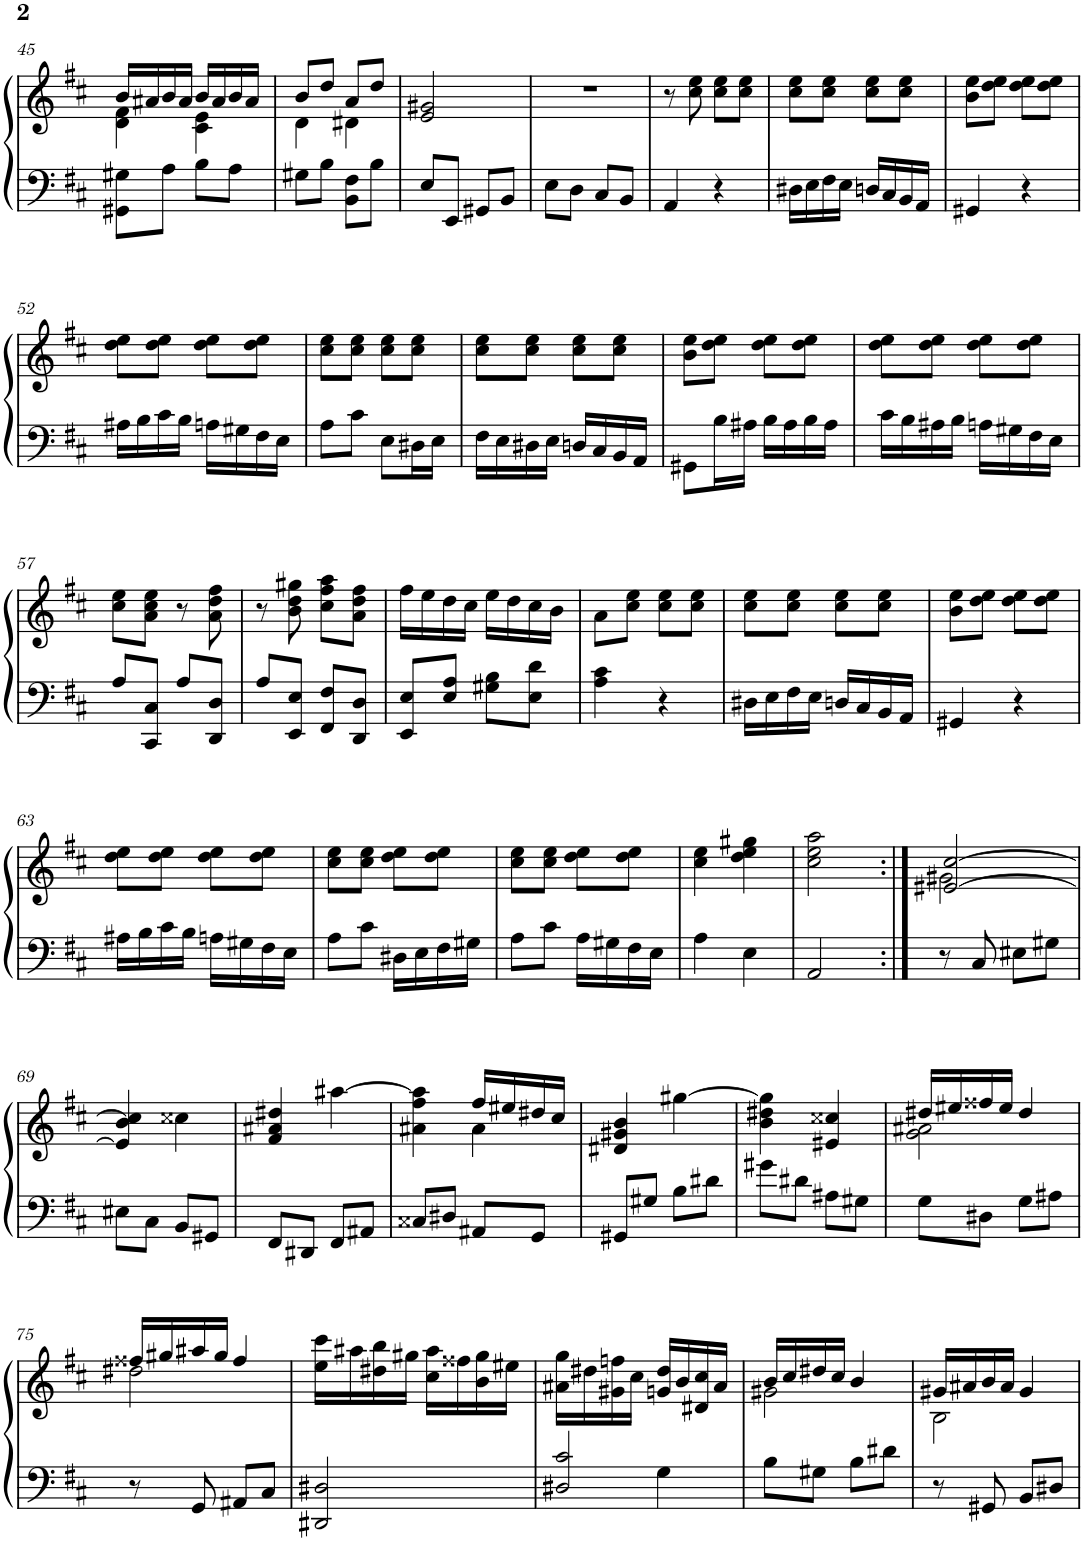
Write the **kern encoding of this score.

**kern	**kern
*part1	*part1
*staff2	*staff1
*I"Piano	*
*I'Pno.	*
!!LO:PB:g=z
*clefF4	*clefG2
*k[f#c#]	*k[f#c#]
*M2/4	*M2/4
=45	=45
*	*^
8GG#X\ 8G#X\L	16b/LL	4d\ 4f#\
.	16a#X/	.
8A\J	16b/	.
.	16a#/JJ	.
8B\L	16b/LL	4c#\ 4e\
.	16a#/	.
8A\J	16b/	.
.	16a#/JJ	.
=46	=46	=46
8G#X\L	8b/L	4d\
8B\J	8dd/J	.
8BB\ 8F#\L	8a/L	4d#X\
8B\J	8dd/J	.
*	*v	*v
=47	=47
8E/L	2e/ 2g#X/
8EE/J	.
8GG#X/L	.
8BB/J	.
=48	=48
8E\L	2r
8D\J	.
8C#/L	.
8BB/J	.
=49	=49
4AA/	8r
.	8cc#\ 8ee\
4r	8cc#\ 8ee\L
.	8cc#\ 8ee\J
=50	=50
16D#X\LL	8cc#\ 8ee\L
16E\	.
16F#\	8cc#\ 8ee\J
16E\JJ	.
16Dn/LL	8cc#\ 8ee\L
16C#/	.
16BB/	8cc#\ 8ee\J
16AA/JJ	.
=51	=51
4GG#X/	8b\ 8ee\L
.	8dd\ 8ee\J
4r	8dd\ 8ee\L
.	8dd\ 8ee\J
!!LO:LB:g=z
=52	=52
16A#X\LL	8dd\ 8ee\L
16B\	.
16c#\	8dd\ 8ee\J
16B\JJ	.
16An\LL	8dd\ 8ee\L
16G#X\	.
16F#\	8dd\ 8ee\J
16E\JJ	.
=53	=53
8A\L	8cc#\ 8ee\L
8c#\J	8cc#\ 8ee\J
8E\L	8cc#\ 8ee\L
16D#X\L	8cc#\ 8ee\J
16E\JJ	.
=54	=54
16F#\LL	8cc#\ 8ee\L
16E\	.
16D#X\	8cc#\ 8ee\J
16E\JJ	.
16Dn/LL	8cc#\ 8ee\L
16C#/	.
16BB/	8cc#\ 8ee\J
16AA/JJ	.
=55	=55
8GG#X\L	8b\ 8ee\L
16B\L	8dd\ 8ee\J
16A#X\JJ	.
16B\LL	8dd\ 8ee\L
16A#\	.
16B\	8dd\ 8ee\J
16A#\JJ	.
=56	=56
16c#\LL	8dd\ 8ee\L
16B\	.
16A#X\	8dd\ 8ee\J
16B\JJ	.
16An\LL	8dd\ 8ee\L
16G#X\	.
16F#\	8dd\ 8ee\J
16E\JJ	.
!!LO:LB:g=z
=57	=57
8A/L	8cc#\ 8ee\L
8CC#/ 8C#/J	8a\ 8cc#\ 8ee\J
8A/L	8r
8DD/ 8D/J	8a\ 8dd\ 8ff#\
=58	=58
8A/L	8r
8EE/ 8E/J	8b\ 8dd\ 8gg#X\
8FF#/ 8F#/L	8cc#\ 8ff#\ 8aa\L
8DD/ 8D/J	8a\ 8dd\ 8ff#\J
=59	=59
8EE/ 8E/L	16ff#\LL
.	16ee\
8E/ 8A/J	16dd\
.	16cc#\JJ
8G#X\ 8B\L	16ee\LL
.	16dd\
8E\ 8d\J	16cc#\
.	16b\JJ
=60	=60
4A\ 4c#\	8a\L
.	8cc#\ 8ee\J
4r	8cc#\ 8ee\L
.	8cc#\ 8ee\J
=61	=61
16D#X\LL	8cc#\ 8ee\L
16E\	.
16F#\	8cc#\ 8ee\J
16E\JJ	.
16Dn/LL	8cc#\ 8ee\L
16C#/	.
16BB/	8cc#\ 8ee\J
16AA/JJ	.
=62	=62
4GG#X/	8b\ 8ee\L
.	8dd\ 8ee\J
4r	8dd\ 8ee\L
.	8dd\ 8ee\J
!!LO:LB:g=z
=63	=63
16A#X\LL	8dd\ 8ee\L
16B\	.
16c#\	8dd\ 8ee\J
16B\JJ	.
16An\LL	8dd\ 8ee\L
16G#X\	.
16F#\	8dd\ 8ee\J
16E\JJ	.
=64	=64
8A\L	8cc#\ 8ee\L
8c#\J	8cc#\ 8ee\J
16D#X\LL	8dd\ 8ee\L
16E\	.
16F#\	8dd\ 8ee\J
16G#X\JJ	.
=65	=65
8A\L	8cc#\ 8ee\L
8c#\J	8cc#\ 8ee\J
16A\LL	8dd\ 8ee\L
16G#X\	.
16F#\	8dd\ 8ee\J
16E\JJ	.
=66	=66
4A\	4cc#\ 4ee\
4E\	4dd\ 4ee\ 4gg#X\
=67	=67
2AA/	2cc#\ 2ee\ 2aa\
=68:|!	=68:|!
*	*^
8r	[2e#X/ [2cc#/	2g#X\
8C#/	.	.
8E#X\L	.	.
8G#X\J	.	.
*	*v	*v
!!LO:LB:g=z
=69	=69
8E#X\L	4e#/] 4b/ 4cc#/]
8C#\J	.
8BB/L	4cc##X\
8GG#X/J	.
=70	=70
8FF#/L	4f#/ 4a#X/ 4dd#X/
8DD#X/J	.
8FF#/L	[4aa#X\
8AA#X/J	.
=71	=71
*	*^
8C##X/L	4a#X\ 4ff#\ 4aa#\]	4ryy
8D#X/J	.	.
8AA#X/L	16ff#/LL	4a#\
.	16ee#X/	.
8GG/J	16dd#X/	.
.	16cc#/JJ	.
*	*v	*v
=72	=72
8GG#X/L	4d#X/ 4g#X/ 4b/
8G#X/J	.
8B\L	[4gg#X\
8d#X\J	.
=73	=73
8g#X\L	4b\ 4dd#X\ 4gg#\]
8d#X\J	.
8A#X\L	4e#X/ 4cc##X/
8G#X\J	.
=74	=74
*	*^
8G\L	16dd#X/LL	2g\ 2a#X\
.	16ee#X/	.
8D#X\J	16ff##X/	.
.	16ee#/JJ	.
8G\L	4dd#/	.
8A#X\J	.	.
!!LO:LB:g=z	!!
=75	=75	=75
8r	16ff##X/LL	2dd#X\
.	16gg#X/	.
8GG/	16aa#X/	.
.	16gg#/JJ	.
8AA#X/L	4ff##X/	.
8C#/J	.	.
*	*v	*v
=76	=76
2DD#X/ 2D#X/	16ee\ 16ccc#\LL
.	16aa#X\
.	16dd#X\ 16bb\
.	16gg#X\JJ
.	16cc#\ 16aa#\LL
.	16ff##X\
.	16b\ 16gg#\
.	16ee#X\JJ
=77	=77
*^	*
2D#X/ 2c#/	4ryy	16a#X\ 16gg\LL
.	.	16dd#X\
.	.	16g#X\ 16ffn\
.	.	16cc#\JJ
.	4G\	16gn/ 16dd#/LL
.	.	16b/
.	.	16d#X/ 16cc#/
.	.	16a#/JJ
*v	*v	*
=78	=78
*	*^
8B\L	16b/LL	2g#X\
.	16cc#/	.
8G#X\J	16dd#X/	.
.	16cc#/JJ	.
8B\L	4b/	.
8d#X\J	.	.
=79	=79	=79
8r	16g#X/LL	2B\
.	16a#X/	.
8GG#X/	16b/	.
.	16a#/JJ	.
8BB/L	4g#/	.
8D#X/J	.	.
*	*v	*v
=	=
*-	*-
